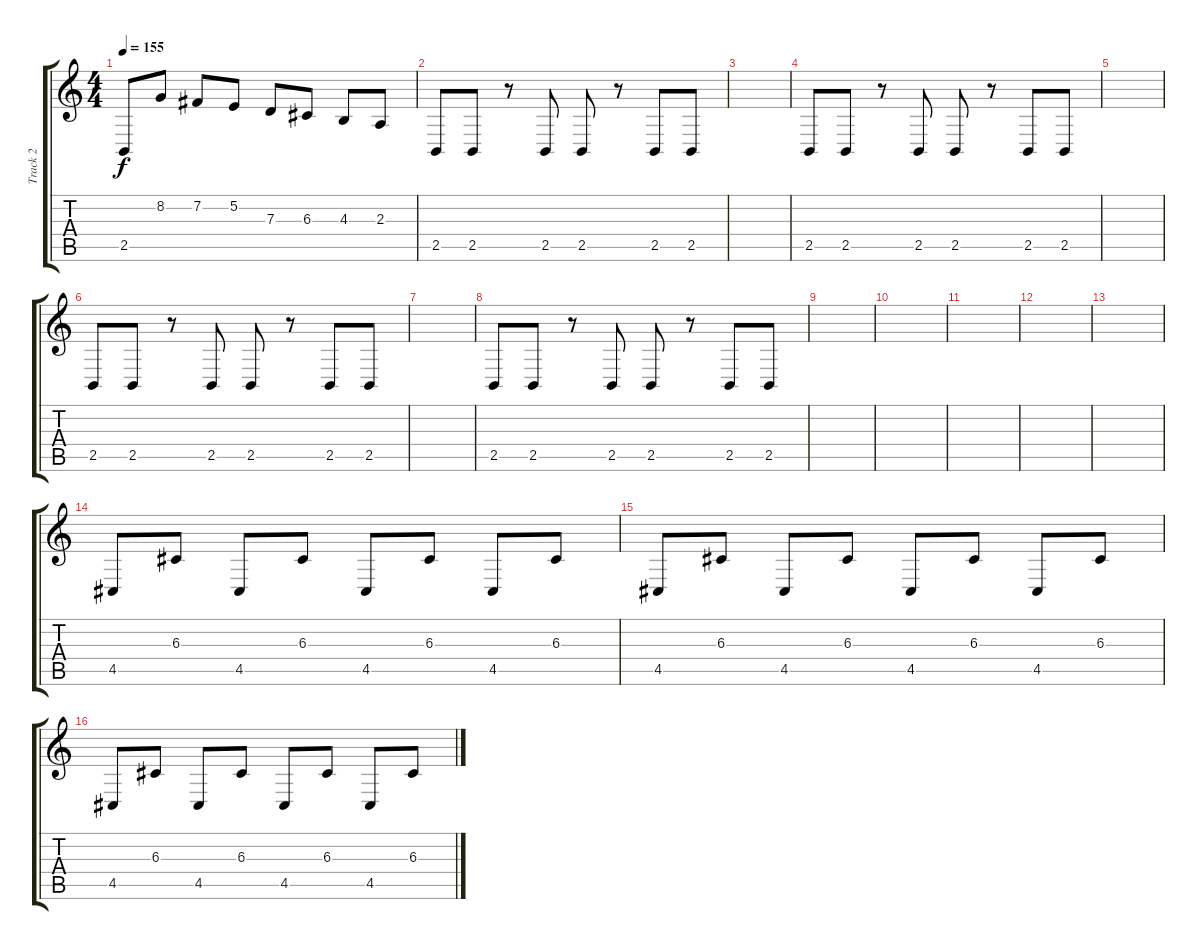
\track ("Track 2" "Track 2") {instrument lead2sawtooth}
\staff {score tabs}
\tuning (E4 B3 G3 D3 A2 E2) {hide}
\ts (4 4)
\tempo 155
\clef g2
\ks c
2.5.8{dy f volume 16} 8.2.8 7.2.8 5.2.8 7.3.8 6.3.8 4.3.8 2.3.8 |
2.5.8{volume 13} 2.5.8 r.8 2.5.8 2.5.8 r.8 2.5.8 2.5.8 |
|
2.5.8 2.5.8 r.8 2.5.8 2.5.8 r.8 2.5.8 2.5.8 |
|
2.5.8 2.5.8 r.8 2.5.8 2.5.8 r.8 2.5.8 2.5.8 |
|
2.5.8 2.5.8 r.8 2.5.8 2.5.8 r.8 2.5.8 2.5.8 |
|
|
|
|
|
4.5.8 6.3.8 4.5.8 6.3.8 4.5.8 6.3.8 4.5.8 6.3.8 |
4.5.8 6.3.8 4.5.8 6.3.8 4.5.8 6.3.8 4.5.8 6.3.8 |
4.5.8 6.3.8 4.5.8 6.3.8 4.5.8 6.3.8 4.5.8 6.3.8
